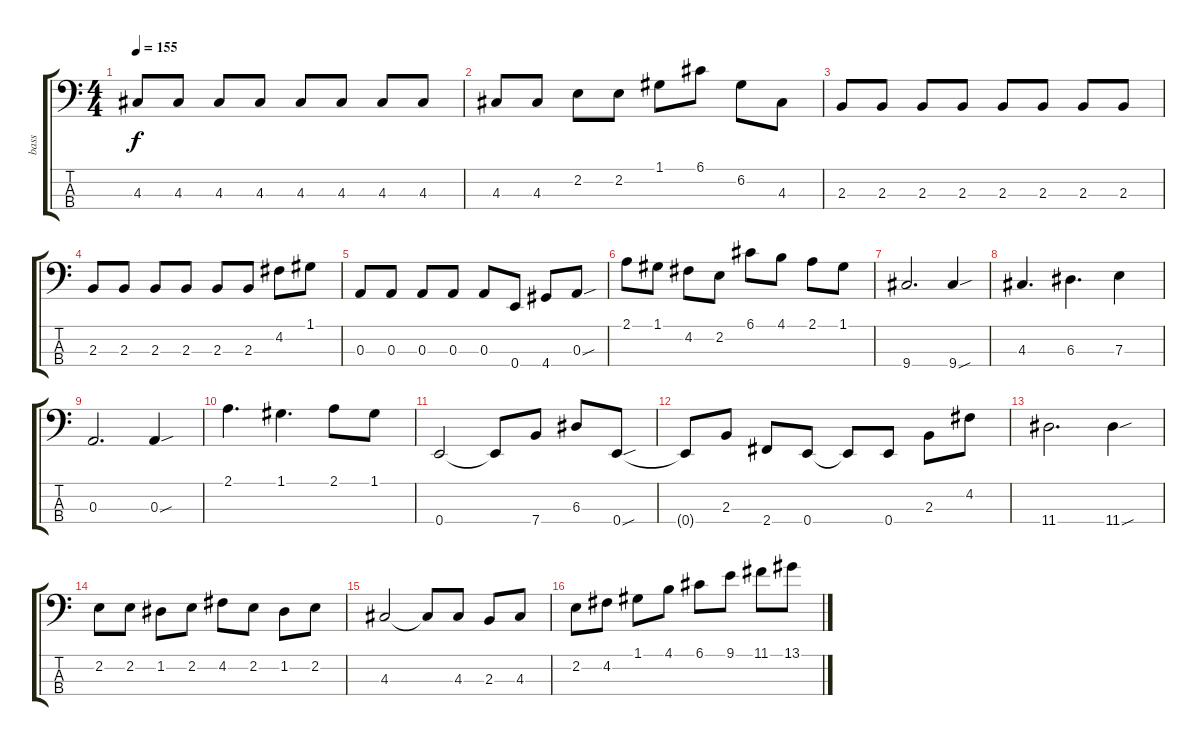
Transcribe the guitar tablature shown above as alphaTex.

\track ("bass" "bass") {instrument electricbassfinger}
\staff {score tabs}
\tuning (G2 D2 A1 E1) {hide}
\ts (4 4)
\tempo 155
\clef f4
\ks c
4.3.8{dy f} 4.3.8 4.3.8 4.3.8 4.3.8 4.3.8 4.3.8 4.3.8 |
4.3.8 4.3.8 2.2.8 2.2.8 1.1.8 6.1.8 6.2.8 4.3.8 |
2.3.8 2.3.8 2.3.8 2.3.8 2.3.8 2.3.8 2.3.8 2.3.8 |
2.3.8 2.3.8 2.3.8 2.3.8 2.3.8 2.3.8 4.2.8 1.1.8 |
0.3.8 0.3.8 0.3.8 0.3.8 0.3.8 0.4.8 4.4.8 0.3{sou}.8 |
2.1.8 1.1.8 4.2.8 2.2.8 6.1.8 4.1.8 2.1.8 1.1.8 |
9.4.2{d} 9.4{sou}.4 |
4.3.4{d} 6.3.4{d} 7.3.4 |
0.3.2{d} 0.3{sou}.4 |
2.1.4{d} 1.1.4{d} 2.1.8 1.1.8 |
0.4.2 0.4{t}.8 7.4.8 6.3.8 0.4{sou}.8 |
0.4{t}.8 2.3.8 2.4.8 0.4.8 0.4{t}.8 0.4.8 2.3.8 4.2.8 |
11.4.2{d} 11.4{sou}.4 |
2.2.8 2.2.8 1.2.8 2.2.8 4.2.8 2.2.8 1.2.8 2.2.8 |
4.3.2 4.3{t}.8 4.3.8 2.3.8 4.3.8 |
2.2.8 4.2.8 1.1.8 4.1.8 6.1.8 9.1.8 11.1.8 13.1.8
